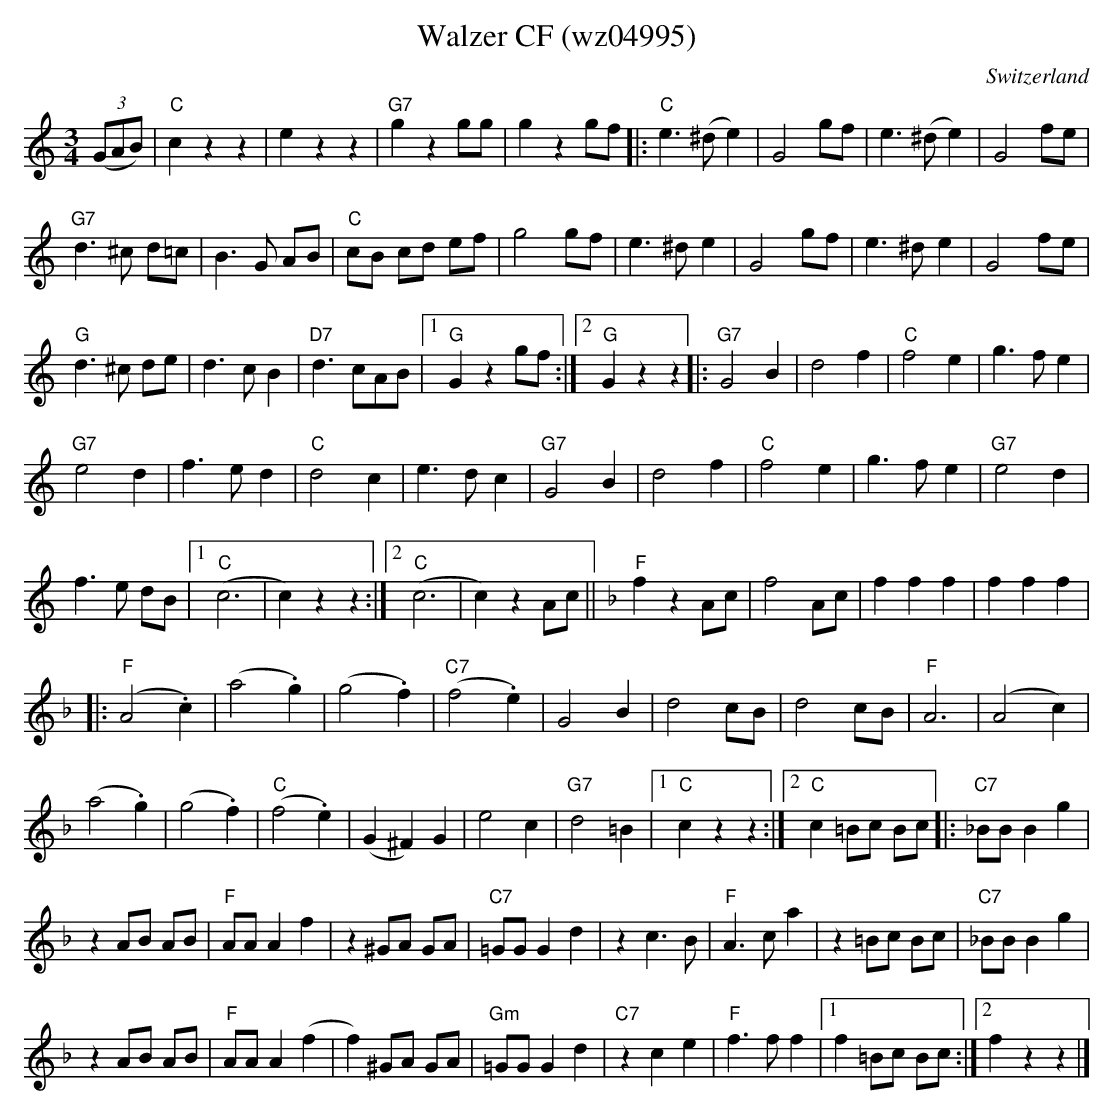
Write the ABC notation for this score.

X:1
T:Walzer CF (wz04995)
M:3/4
L:1/4
O:Switzerland
K:C major
((3G/2A/2B/2) | "C"czz | ezz | "G7"gzg/2g/2 | gzg/2f/2 |: "C"e>(^de) | G2 g/2f/2 | e>(^de) | G2f/2e/2 |
"G7"d>^c d/2=c/2 | B>G A/2B/2 | "C"c/2B/2 c/2d/2 e/2f/2 | g2 g/2f/2 | e>^de | G2g/2f/2 | e>^de | G2f/2e/2 |
"G"d>^c d/2e/2 | d>cB | "D7"d>cA/2B/2 |1 "G"Gzg/2f/2 :|2 "G"Gzz |: "G7"G2B | d2f | "C"f2e | g>fe |
"G7"e2d | f>ed | "C"d2c | e>dc | "G7"G2B | d2f | "C"f2e | g>fe | "G7"e2d |
f>e d/2B/2 |1 ("C"c3 | c)zz :|2 ("C"c3 | c)zA/2c/2 || [K:F] "F"fzA/2c/2 | f2A/2c/2 | fff | fff |
|: ("F"A2.c) | (a2.g) | (g2.f) | ("C7"f2.e) | G2B | d2c/2B/2 | d2c/2B/2 | "F"A3 | (A2c) |
(a2.g) | (g2.f) | ("C"f2.e) | (G^F)G | e2c | "G7"d2=B |1 "C"czz :|2 "C"c=B/2c/2 B/2c/2 |: "C7"_B/2B/2Bg |
zA/2B/2 A/2B/2 | "F"A/2A/2Af | z^G/2A/2 G/2A/2 | "C7"=G/2G/2Gd | zc>B | "F"A>ca | z=B/2c/2 B/2c/2 | "C7"_B/2B/2 Bg |
zA/2B/2 A/2B/2 | "F"A/2A/2A(f | f)^G/2A/2 G/2A/2 | "Gm"=G/2G/2Gd | "C7"zce | "F"f>ff |1 f=B/2c/2 B/2c/2 :|2 fzz |]
